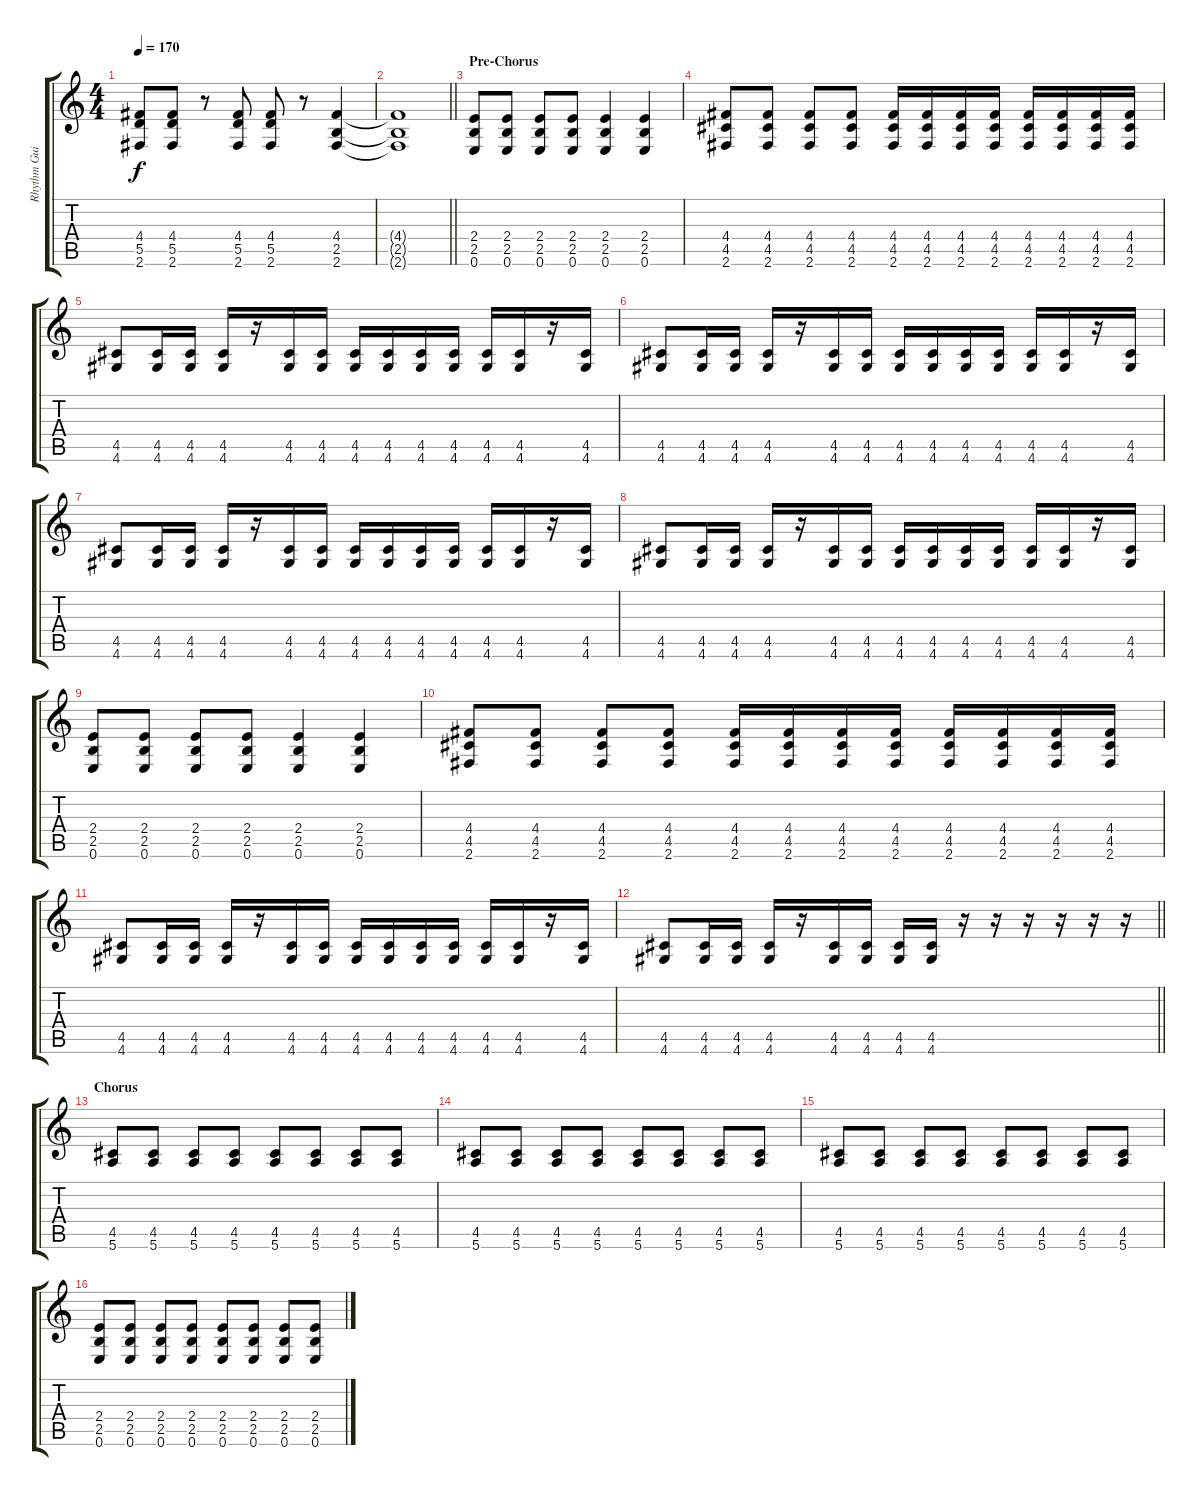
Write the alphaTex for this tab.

\track ("Rhythm Guitar" "Rhythm Gui") {instrument distortionguitar}
\staff {score tabs}
\tuning (E4 B3 G3 D3 A2 E2) {hide}
\ts (4 4)
\tempo 170
\clef g2
\ks c
(4.4 5.5 2.6).8{dy f} (4.4 5.5 2.6).8 r.8 (4.4 5.5 2.6).8 (4.4 5.5 2.6).8 r.8 (4.4 2.5 2.6).4 |
\barLineRight lightlight
(4.4{t} 2.5{t} 2.6{t}).1 |
\section ("" "Pre-Chorus")
(2.4 2.5 0.6).8 (2.4 2.5 0.6).8 (2.4 2.5 0.6).8 (2.4 2.5 0.6).8 (2.4 2.5 0.6).4 (2.4 2.5 0.6).4 |
(4.4 4.5 2.6).8 (4.4 4.5 2.6).8 (4.4 4.5 2.6).8 (4.4 4.5 2.6).8 (4.4 4.5 2.6).16 (4.4 4.5 2.6).16 (4.4 4.5 2.6).16 (4.4 4.5 2.6).16 (4.4 4.5 2.6).16 (4.4 4.5 2.6).16 (4.4 4.5 2.6).16 (4.4 4.5 2.6).16 |
(4.5 4.6).8 (4.5 4.6).16 (4.5 4.6).16 (4.5 4.6).16 r.16 (4.5 4.6).16 (4.5 4.6).16 (4.5 4.6).16 (4.5 4.6).16 (4.5 4.6).16 (4.5 4.6).16 (4.5 4.6).16 (4.5 4.6).16 r.16 (4.5 4.6).16 |
(4.5 4.6).8 (4.5 4.6).16 (4.5 4.6).16 (4.5 4.6).16 r.16 (4.5 4.6).16 (4.5 4.6).16 (4.5 4.6).16 (4.5 4.6).16 (4.5 4.6).16 (4.5 4.6).16 (4.5 4.6).16 (4.5 4.6).16 r.16 (4.5 4.6).16 |
(4.5 4.6).8 (4.5 4.6).16 (4.5 4.6).16 (4.5 4.6).16 r.16 (4.5 4.6).16 (4.5 4.6).16 (4.5 4.6).16 (4.5 4.6).16 (4.5 4.6).16 (4.5 4.6).16 (4.5 4.6).16 (4.5 4.6).16 r.16 (4.5 4.6).16 |
(4.5 4.6).8 (4.5 4.6).16 (4.5 4.6).16 (4.5 4.6).16 r.16 (4.5 4.6).16 (4.5 4.6).16 (4.5 4.6).16 (4.5 4.6).16 (4.5 4.6).16 (4.5 4.6).16 (4.5 4.6).16 (4.5 4.6).16 r.16 (4.5 4.6).16 |
(2.4 2.5 0.6).8 (2.4 2.5 0.6).8 (2.4 2.5 0.6).8 (2.4 2.5 0.6).8 (2.4 2.5 0.6).4 (2.4 2.5 0.6).4 |
(4.4 4.5 2.6).8 (4.4 4.5 2.6).8 (4.4 4.5 2.6).8 (4.4 4.5 2.6).8 (4.4 4.5 2.6).16 (4.4 4.5 2.6).16 (4.4 4.5 2.6).16 (4.4 4.5 2.6).16 (4.4 4.5 2.6).16 (4.4 4.5 2.6).16 (4.4 4.5 2.6).16 (4.4 4.5 2.6).16 |
(4.5 4.6).8 (4.5 4.6).16 (4.5 4.6).16 (4.5 4.6).16 r.16 (4.5 4.6).16 (4.5 4.6).16 (4.5 4.6).16 (4.5 4.6).16 (4.5 4.6).16 (4.5 4.6).16 (4.5 4.6).16 (4.5 4.6).16 r.16 (4.5 4.6).16 |
\barLineRight lightlight
(4.5 4.6).8 (4.5 4.6).16 (4.5 4.6).16 (4.5 4.6).16 r.16 (4.5 4.6).16 (4.5 4.6).16 (4.5 4.6).16 (4.5 4.6).16 r.16 r.16 r.16 r.16 r.16 r.16 |
\section ("" "Chorus")
(4.5 5.6).8 (4.5 5.6).8 (4.5 5.6).8 (4.5 5.6).8 (4.5 5.6).8 (4.5 5.6).8 (4.5 5.6).8 (4.5 5.6).8 |
(4.5 5.6).8 (4.5 5.6).8 (4.5 5.6).8 (4.5 5.6).8 (4.5 5.6).8 (4.5 5.6).8 (4.5 5.6).8 (4.5 5.6).8 |
(4.5 5.6).8 (4.5 5.6).8 (4.5 5.6).8 (4.5 5.6).8 (4.5 5.6).8 (4.5 5.6).8 (4.5 5.6).8 (4.5 5.6).8 |
(2.4 2.5 0.6).8 (2.4 2.5 0.6).8 (2.4 2.5 0.6).8 (2.4 2.5 0.6).8 (2.4 2.5 0.6).8 (2.4 2.5 0.6).8 (2.4 2.5 0.6).8 (2.4 2.5 0.6).8
